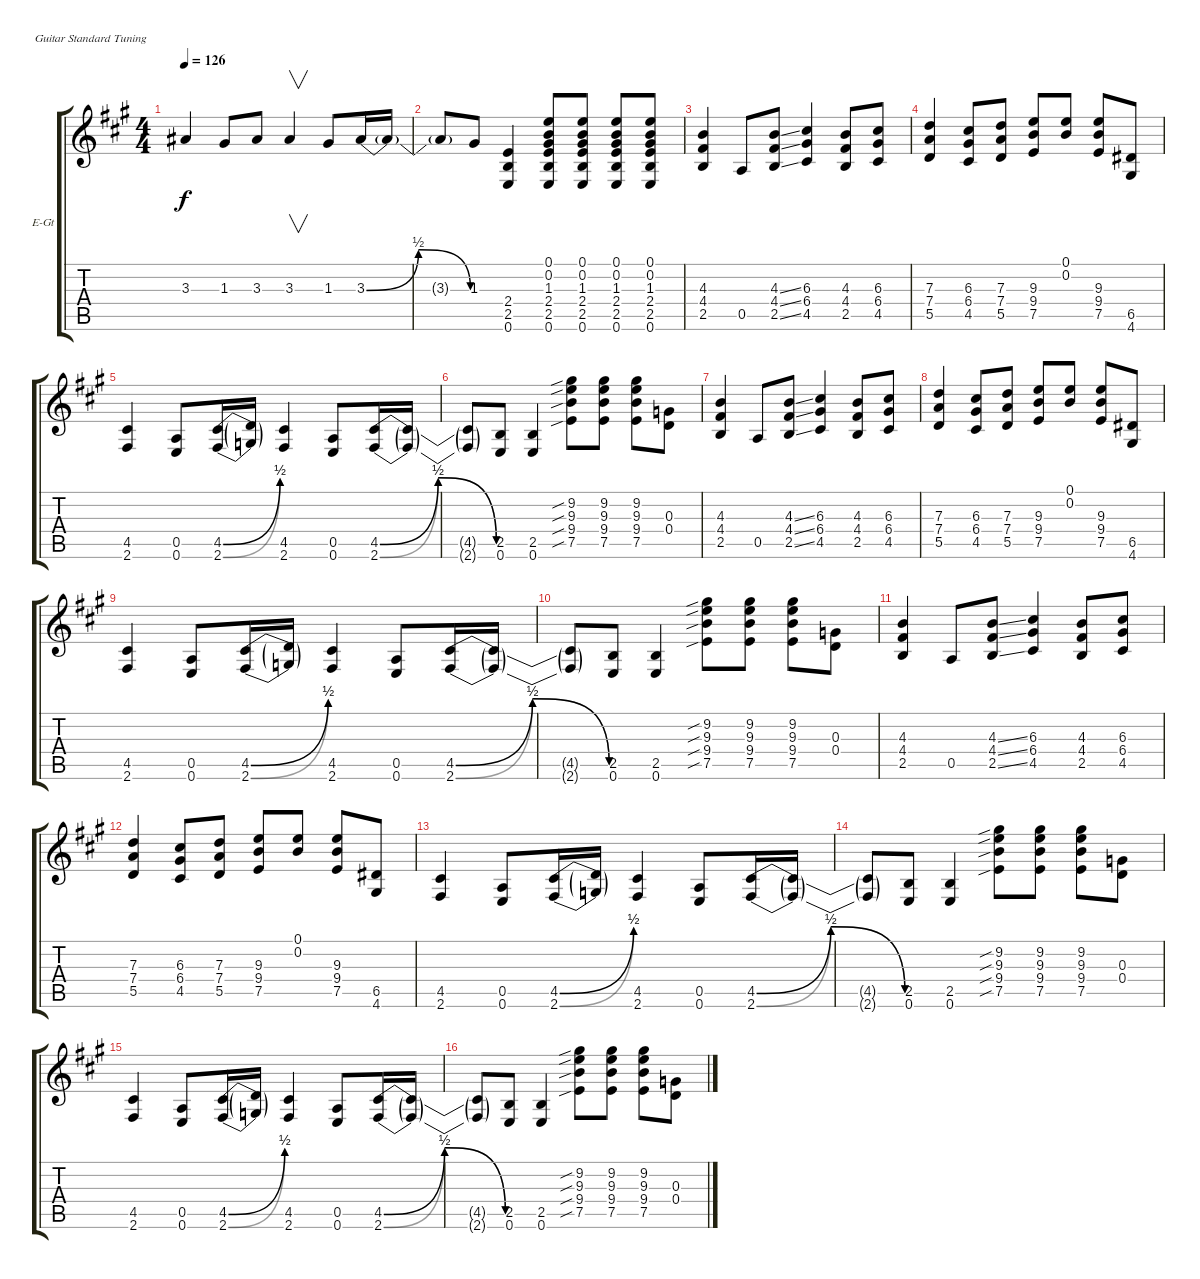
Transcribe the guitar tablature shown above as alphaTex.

\defaultSystemsLayout 4
\bracketExtendMode groupsimilarinstruments
\firstSystemTrackNameOrientation horizontal
\otherSystemsTrackNameOrientation horizontal
\track ("Electric Guitar" "E-Gt") {instrument distortionguitar}
\staff {score tabs}
\tuning (E4 B3 G3 D3 A2 E2)
\ts (4 4)
\tempo 126
\clef g2
\scale
1.07062
\ks a
3.3.4{dy f} 1.3.8 3.3.8 3.3.4{v} 1.3.8 3.3{be (bendrelease 0 0 10.2 2 20.4 2 30 0)}.16 3.3{t}.16 |
\scale
0.929382 3.3{t}.8 1.3.8 (0.6 2.5 2.4).4 (0.6 2.5 2.4 1.3 0.2 0.1).8 (0.6 2.5 2.4 1.3 0.1 0.2).8 (0.6 2.5 2.4 1.3 0.2 0.1).8 (0.6 2.5 2.4 1.3 0.1 0.2).8 |
\scale
1.07062 (2.5 4.4 4.3).4 0.5.8 (2.5{ss} 4.4{ss} 4.3{ss}).8 (4.5 6.4 6.3).4 (2.5 4.4 4.3).8 (4.5 6.4 6.3).8 |
\scale
0.929382 (5.5 7.4 7.3).4 (4.5 6.4 6.3).8 (5.5 7.4 7.3).8 (7.5 9.4 9.3).8 (0.1 0.2).8 (7.5 9.4 9.3).8 (4.6 6.5).8 |
\scale
1.07062 (2.6 4.5).4 (0.6 0.5).8 (2.6{be (bend 0 0 15.6 2)} 4.5{be (bend 0 0 15 2)}).16 (2.6{t} 4.5{t}).16 (2.6 4.5).4 (0.6 0.5).8 (2.6{be (bendrelease 0 0 11.4 2 20.4 2 30 0)} 4.5{be (bendrelease 0 0 10.799999999999999 2 20.4 2 30 0)}).16 (2.6{t} 4.5{t}).16 |
\scale
0.929382 (2.6{t} 4.5{t}).8 (0.6 2.5).8 (0.6 2.5).4 (7.5{sib} 9.4{sib} 9.3{sib} 9.2{sib}).8 (7.5 9.4 9.3 9.2).8 (7.5 9.4 9.3 9.2).8 (0.4 0.3).8 |
\scale
1.07062 (2.5 4.4 4.3).4 0.5.8 (2.5{ss} 4.4{ss} 4.3{ss}).8 (4.5 6.4 6.3).4 (2.5 4.4 4.3).8 (4.5 6.4 6.3).8 |
\scale
0.929382 (5.5 7.4 7.3).4 (4.5 6.4 6.3).8 (5.5 7.4 7.3).8 (7.5 9.4 9.3).8 (0.1 0.2).8 (7.5 9.4 9.3).8 (4.6 6.5).8 |
\scale
1.07062 (2.6 4.5).4 (0.6 0.5).8 (2.6{be (bend 0 0 15.6 2)} 4.5{be (bend 0 0 15 2)}).16 (2.6{t} 4.5{t}).16 (2.6 4.5).4 (0.6 0.5).8 (2.6{be (bendrelease 0 0 10.799999999999999 2 20.4 2 30 0)} 4.5{be (bendrelease 0 0 11.4 2 20.4 2 30 0)}).16 (2.6{t} 4.5{t}).16 |
\scale
0.929382 (2.6{t} 4.5{t}).8 (0.6 2.5).8 (0.6 2.5).4 (7.5{sib} 9.4{sib} 9.3{sib} 9.2{sib}).8 (7.5 9.4 9.3 9.2).8 (7.5 9.4 9.3 9.2).8 (0.4 0.3).8 |
\scale
1.07062 (2.5 4.4 4.3).4 0.5.8 (2.5{ss} 4.4{ss} 4.3{ss}).8 (4.5 6.4 6.3).4 (2.5 4.4 4.3).8 (4.5 6.4 6.3).8 |
\scale
0.929382 (5.5 7.4 7.3).4 (4.5 6.4 6.3).8 (5.5 7.4 7.3).8 (7.5 9.4 9.3).8 (0.1 0.2).8 (7.5 9.4 9.3).8 (4.6 6.5).8 |
\scale
1.07062 (2.6 4.5).4 (0.6 0.5).8 (2.6{be (bend 0 0 15.6 2)} 4.5{be (bend 0 0 15 2)}).16 (2.6{t} 4.5{t}).16 (2.6 4.5).4 (0.6 0.5).8 (2.6{be (bendrelease 0 0 11.4 2 20.4 2 30 0)} 4.5{be (bendrelease 0 0 12 2 20.4 2 30 0)}).16 (2.6{t} 4.5{t}).16 |
\scale
0.929382 (2.6{t} 4.5{t}).8 (0.6 2.5).8 (0.6 2.5).4 (7.5{sib} 9.4{sib} 9.3{sib} 9.2{sib}).8 (7.5 9.4 9.3 9.2).8 (7.5 9.4 9.3 9.2).8 (0.4 0.3).8 |
\scale
1.07062 (2.6 4.5).4 (0.6 0.5).8 (2.6{be (bend 0 0 15.6 2)} 4.5{be (bend 0 0 15 2)}).16 (2.6{t} 4.5{t}).16 (2.6 4.5).4 (0.6 0.5).8 (2.6{be (bendrelease 0 0 10.2 2 20.4 2 30 0)} 4.5{be (bendrelease 0 0 11.4 2 20.4 2 30 0)}).16 (2.6{t} 4.5{t}).16 |
\scale
0.929382 (2.6{t} 4.5{t}).8 (0.6 2.5).8 (0.6 2.5).4 (7.5{sib} 9.4{sib} 9.3{sib} 9.2{sib}).8 (7.5 9.4 9.3 9.2).8 (7.5 9.4 9.3 9.2).8 (0.4 0.3).8
